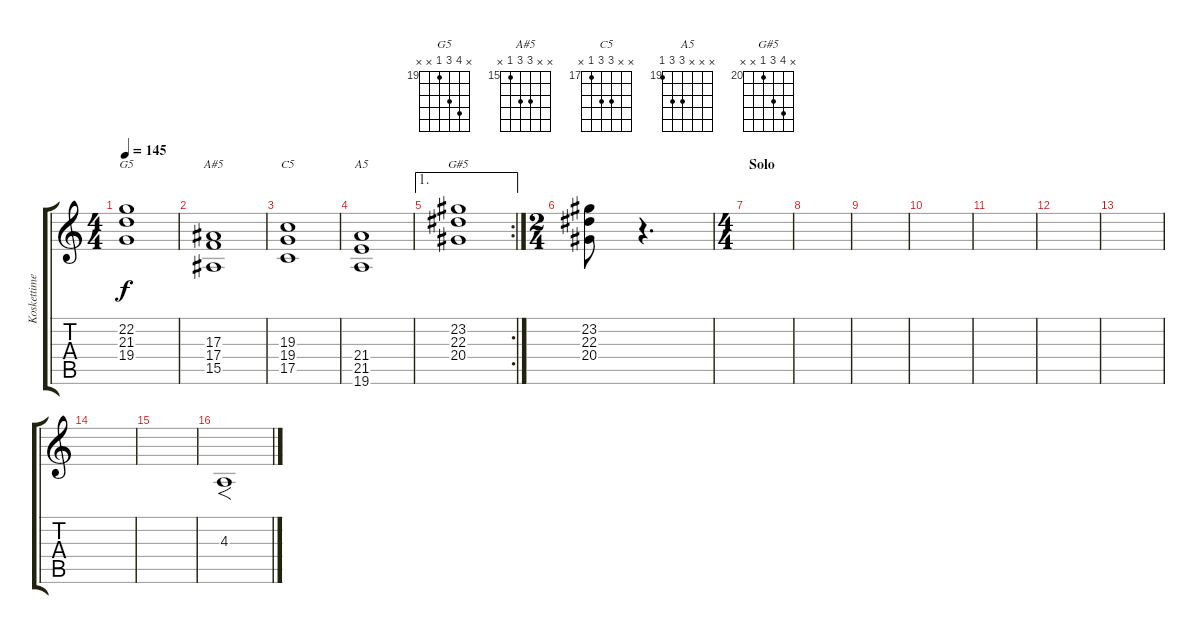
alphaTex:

\track ("Koskettimet 2" "Koskettime") {instrument tremolostrings}
\staff {score tabs}
\tuning (D4 A3 F3 C3 G2 D2) {hide}
\chord ("G5" x 22 21 19 x x) {firstfret 19}
\chord ("A#5" x x 17 17 15 x) {firstfret 15}
\chord ("C5" x x 19 19 17 x) {firstfret 17}
\chord ("A5" x x x 21 21 19) {firstfret 19}
\chord ("G#5" x 23 22 20 x x) {firstfret 20}
\ts (4 4)
\tempo 145
\clef g2
\ks c
(22.2 21.3 19.4).1{ch "G5" dy f} |
(17.3 17.4 15.5).1{ch "A#5"} |
(19.3 19.4 17.5).1{ch "C5"} |
(21.4 21.5 19.6).1{ch "A5"} |
\ae 1
\rc 2
(23.2 22.3 20.4).1{ch "G#5"} |
\ts (2 4)
(23.2 22.3 20.4).8 r.4{d} |
\ts (4 4)
\section ("" "Solo")
|
|
|
|
|
|
|
|
|
4.3.1{f}
